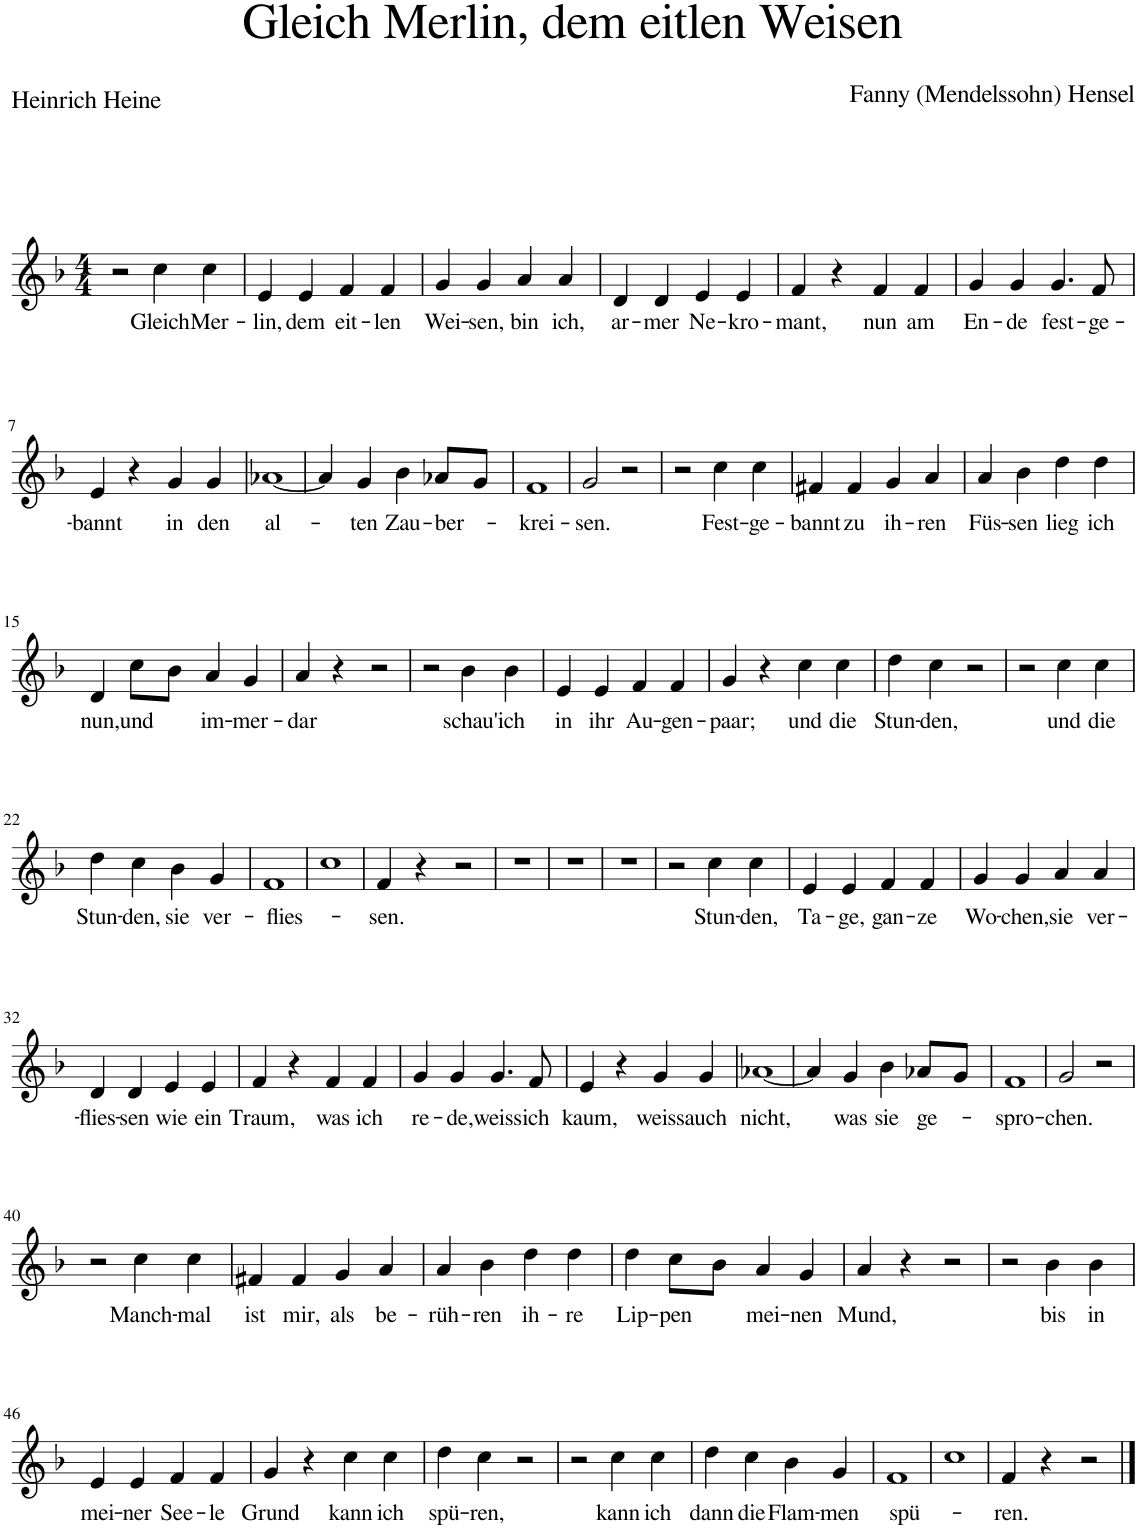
**kern	**text
*part1	*part1
*staff1	*staff1
*I"Piano	*
*I'Pno	*
*clefG2	*
*k[b-]	*
*M4/4	*
=1	=1
2r	.
!	!LO:LY:b
4cc\	Gleich
!	!LO:LY:b
4cc\	Mer-
=2	=2
!	!LO:LY:b
4e/	-lin,
!	!LO:LY:b
4e/	dem
!	!LO:LY:b
4f/	eit-
!	!LO:LY:b
4f/	-len
=3	=3
!	!LO:LY:b
4g/	Wei-
!	!LO:LY:b
4g/	-sen,
!	!LO:LY:b
4a/	bin
!	!LO:LY:b
4a/	ich,
=4	=4
!	!LO:LY:b
4d/	ar-
!	!LO:LY:b
4d/	-mer
!	!LO:LY:b
4e/	Ne-
!	!LO:LY:b
4e/	-kro-
=5	=5
!	!LO:LY:b
4f/	-mant,
4r	.
!	!LO:LY:b
4f/	nun
!	!LO:LY:b
4f/	am
=6	=6
!	!LO:LY:b
4g/	En-
!	!LO:LY:b
4g/	-de
!	!LO:LY:b
4.g/	fest-
!	!LO:LY:b
8f/	-ge-
!!LO:LB:g=z
=7	=7
!	!LO:LY:b
4e/	-bannt
4r	.
!	!LO:LY:b
4g/	in
!	!LO:LY:b
4g/	den
=8	=8
!	!LO:LY:b
[1a-X	al-
=9	=9
4a-/]	.
!	!LO:LY:b
4g/	-ten
!	!LO:LY:b
4b-\	Zau-
!	!LO:LY:b
8a-X/L	-ber-
8g/J	.
=10	=10
!	!LO:LY:b
1f	-krei-
=11	=11
!	!LO:LY:b
2g/	-sen.
2r	.
=12	=12
2r	.
!	!LO:LY:b
4cc\	Fest-
!	!LO:LY:b
4cc\	-ge-
=13	=13
!	!LO:LY:b
4f#X/	-bannt
!	!LO:LY:b
4f#/	zu
!	!LO:LY:b
4g/	ih-
!	!LO:LY:b
4a/	-ren
=14	=14
!	!LO:LY:b
4a/	Füs-
!	!LO:LY:b
4b-\	-sen
!	!LO:LY:b
4dd\	lieg
!	!LO:LY:b
4dd\	ich
!!LO:LB:g=z
=15	=15
!	!LO:LY:b
4d/	nun,
!	!LO:LY:b
8cc\L	und
8b-\J	.
!	!LO:LY:b
4a/	im-
!	!LO:LY:b
4g/	-mer-
=16	=16
!	!LO:LY:b
4a/	-dar
4r	.
2r	.
=17	=17
2r	.
!	!LO:LY:b
4b-\	schau'
!	!LO:LY:b
4b-\	ich
=18	=18
!	!LO:LY:b
4e/	in
!	!LO:LY:b
4e/	ihr
!	!LO:LY:b
4f/	Au-
!	!LO:LY:b
4f/	-gen-
=19	=19
!	!LO:LY:b
4g/	-paar;
4r	.
!	!LO:LY:b
4cc\	und
!	!LO:LY:b
4cc\	die
=20	=20
!	!LO:LY:b
4dd\	Stun-
!	!LO:LY:b
4cc\	-den,
2r	.
=21	=21
2r	.
!	!LO:LY:b
4cc\	und
!	!LO:LY:b
4cc\	die
!!LO:LB:g=z
=22	=22
!	!LO:LY:b
4dd\	Stun-
!	!LO:LY:b
4cc\	-den,
!	!LO:LY:b
4b-\	sie
!	!LO:LY:b
4g/	ver-
=23	=23
!	!LO:LY:b
1f	-flies-
=24	=24
1cc	.
=25	=25
!	!LO:LY:b
4f/	-sen.
4r	.
2r	.
=26	=26
1r	.
=27	=27
1r	.
=28	=28
1r	.
=29	=29
2r	.
!	!LO:LY:b
4cc\	Stun-
!	!LO:LY:b
4cc\	-den,
=30	=30
!	!LO:LY:b
4e/	Ta-
!	!LO:LY:b
4e/	-ge,
!	!LO:LY:b
4f/	gan-
!	!LO:LY:b
4f/	-ze
=31	=31
!	!LO:LY:b
4g/	Wo-
!	!LO:LY:b
4g/	-chen,
!	!LO:LY:b
4a/	sie
!	!LO:LY:b
4a/	ver-
!!LO:LB:g=z
=32	=32
!	!LO:LY:b
4d/	-flies-
!	!LO:LY:b
4d/	-sen
!	!LO:LY:b
4e/	wie
!	!LO:LY:b
4e/	ein
=33	=33
!	!LO:LY:b
4f/	Traum,
4r	.
!	!LO:LY:b
4f/	was
!	!LO:LY:b
4f/	ich
=34	=34
!	!LO:LY:b
4g/	re-
!	!LO:LY:b
4g/	-de,
!	!LO:LY:b
4.g/	weiss
!	!LO:LY:b
8f/	ich
=35	=35
!	!LO:LY:b
4e/	kaum,
4r	.
!	!LO:LY:b
4g/	weiss
!	!LO:LY:b
4g/	auch
=36	=36
!	!LO:LY:b
[1a-X	nicht,
=37	=37
4a-/]	.
!	!LO:LY:b
4g/	was
!	!LO:LY:b
4b-\	sie
!	!LO:LY:b
8a-X/L	ge-
8g/J	.
=38	=38
!	!LO:LY:b
1f	-spro-
=39	=39
!	!LO:LY:b
2g/	-chen.
2r	.
!!LO:LB:g=z
=40	=40
2r	.
!	!LO:LY:b
4cc\	Manch-
!	!LO:LY:b
4cc\	-mal
=41	=41
!	!LO:LY:b
4f#X/	ist
!	!LO:LY:b
4f#/	mir,
!	!LO:LY:b
4g/	als
!	!LO:LY:b
4a/	be-
=42	=42
!	!LO:LY:b
4a/	-rüh-
!	!LO:LY:b
4b-\	-ren
!	!LO:LY:b
4dd\	ih-
!	!LO:LY:b
4dd\	-re
=43	=43
!	!LO:LY:b
4dd\	Lip-
!	!LO:LY:b
8cc\L	-pen
8b-\J	.
!	!LO:LY:b
4a/	mei-
!	!LO:LY:b
4g/	-nen
=44	=44
!	!LO:LY:b
4a/	Mund,
4r	.
2r	.
=45	=45
2r	.
!	!LO:LY:b
4b-\	bis
!	!LO:LY:b
4b-\	in
!!LO:LB:g=z
=46	=46
!	!LO:LY:b
4e/	mei-
!	!LO:LY:b
4e/	-ner
!	!LO:LY:b
4f/	See-
!	!LO:LY:b
4f/	-le
=47	=47
!	!LO:LY:b
4g/	Grund
4r	.
!	!LO:LY:b
4cc\	kann
!	!LO:LY:b
4cc\	ich
=48	=48
!	!LO:LY:b
4dd\	spü-
!	!LO:LY:b
4cc\	-ren,
2r	.
=49	=49
2r	.
!	!LO:LY:b
4cc\	kann
!	!LO:LY:b
4cc\	ich
=50	=50
!	!LO:LY:b
4dd\	dann
!	!LO:LY:b
4cc\	die
!	!LO:LY:b
4b-\	Flam-
!	!LO:LY:b
4g/	-men
=51	=51
!	!LO:LY:b
1f	spü-
=52	=52
1cc	.
=53	=53
!	!LO:LY:b
4f/	-ren.
4r	.
2r	.
==	==
*-	*-
